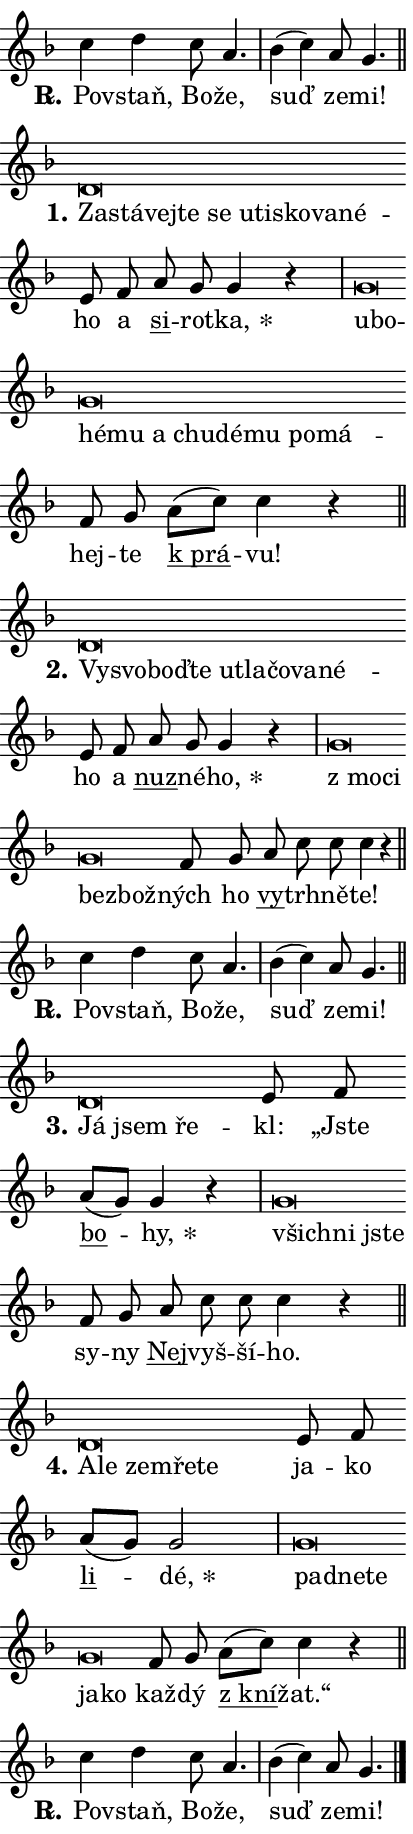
\version "2.24.0"
\header { tagline = "" }
\paper {
  indent = 0\cm
  top-margin = 0\cm
  right-margin = 0.13\cm % to fit lyric hyphens
  bottom-margin = 0\cm
  left-margin = 0\cm
  paper-width = 7\cm
  page-breaking = #ly:one-page-breaking
  system-system-spacing.basic-distance = #11
  score-system-spacing.basic-distance = #11
  ragged-last = ##f
}


%% Author: Thomas Morley
%% https://lists.gnu.org/archive/html/lilypond-user/2020-05/msg00002.html
#(define (line-position grob)
"Returns position of @var[grob} in current system:
   @code{'start}, if at first time-step
   @code{'end}, if at last time-step
   @code{'middle} otherwise
"
  (let* ((col (ly:item-get-column grob))
         (ln (ly:grob-object col 'left-neighbor))
         (rn (ly:grob-object col 'right-neighbor))
         (col-to-check-left (if (ly:grob? ln) ln col))
         (col-to-check-right (if (ly:grob? rn) rn col))
         (break-dir-left
           (and
             (ly:grob-property col-to-check-left 'non-musical #f)
             (ly:item-break-dir col-to-check-left)))
         (break-dir-right
           (and
             (ly:grob-property col-to-check-right 'non-musical #f)
             (ly:item-break-dir col-to-check-right))))
        (cond ((eqv? 1 break-dir-left) 'start)
              ((eqv? -1 break-dir-right) 'end)
              (else 'middle))))

#(define (tranparent-at-line-position vctor)
  (lambda (grob)
  "Relying on @code{line-position} select the relevant enry from @var{vctor}.
Used to determine transparency,"
    (case (line-position grob)
      ((end) (not (vector-ref vctor 0)))
      ((middle) (not (vector-ref vctor 1)))
      ((start) (not (vector-ref vctor 2))))))

noteHeadBreakVisibility =
#(define-music-function (break-visibility)(vector?)
"Makes @code{NoteHead}s transparent relying on @var{break-visibility}"
#{
  \override NoteHead.transparent =
    #(tranparent-at-line-position break-visibility)
#})

#(define delete-ledgers-for-transparent-note-heads
  (lambda (grob)
    "Reads whether a @code{NoteHead} is transparent.
If so this @code{NoteHead} is removed from @code{'note-heads} from
@var{grob}, which is supposed to be @code{LedgerLineSpanner}.
As a result ledgers are not printed for this @code{NoteHead}"
    (let* ((nhds-array (ly:grob-object grob 'note-heads))
           (nhds-list
             (if (ly:grob-array? nhds-array)
                 (ly:grob-array->list nhds-array)
                 '()))
           ;; Relies on the transparent-property being done before
           ;; Staff.LedgerLineSpanner.after-line-breaking is executed.
           ;; This is fragile ...
           (to-keep
             (remove
               (lambda (nhd)
                 (ly:grob-property nhd 'transparent #f))
               nhds-list)))
      ;; TODO find a better method to iterate over grob-arrays, similiar
      ;; to filter/remove etc for lists
      ;; For now rebuilt from scratch
      (set! (ly:grob-object grob 'note-heads)  '())
      (for-each
        (lambda (nhd)
          (ly:pointer-group-interface::add-grob grob 'note-heads nhd))
        to-keep))))

squashNotes = {
  \override NoteHead.X-extent = #'(-0.2 . 0.2)
  \override NoteHead.Y-extent = #'(-0.75 . 0)
  \override NoteHead.stencil =
    #(lambda (grob)
       (let ((pos (ly:grob-property grob 'staff-position)))
         (begin
           (if (< pos -7) (display "ERROR: Lower brevis then expected\n") (display "OK: Expected brevis position\n"))
           (if (<= pos -6) ly:text-interface::print ly:note-head::print))))
}
unSquashNotes = {
  \revert NoteHead.X-extent
  \revert NoteHead.Y-extent
  \revert NoteHead.stencil
}

hideNotes = \noteHeadBreakVisibility #begin-of-line-visible
unHideNotes = \noteHeadBreakVisibility #all-visible

% work-around for resetting accidentals
% https://lilypond.org/doc/v2.23/Documentation/notation/displaying-rhythms#unmetered-music
cadenzaMeasure = {
  \cadenzaOff
  \partial 1024 s1024
  \cadenzaOn
}

#(define-markup-command (accent layout props text) (markup?)
  "Underline accented syllable"
  (interpret-markup layout props
    #{\markup \override #'(offset . 4.3) \underline { #text }#}))

responsum = \markup \concat {
  "R" \hspace #-1.05 \path #0.1 #'((moveto 0 0.07) (lineto 0.9 0.8)) \hspace #0.05 "."
}

spaceSize = #0.6828661417322834 % exact space size for TeX Gyre Schola

\layout {
  \context {
    \Staff
    \remove "Time_signature_engraver"
    \override LedgerLineSpanner.after-line-breaking = #delete-ledgers-for-transparent-note-heads
  }
  \context {
    \Lyrics {
      \override LyricSpace.minimum-distance = \spaceSize
      \override LyricText.font-name = #"TeX Gyre Schola"
      \override LyricText.font-size = 1
      \override StanzaNumber.font-name = #"TeX Gyre Schola Bold"
      \override StanzaNumber.font-size = 1
    }
  }
  \context {
    \Score 
    \override NoteHead.text =
      #(lambda (grob) 
        (let ((pos (ly:grob-property grob 'staff-position)))
          #{\markup {
            \combine
              \halign #-0.55 \raise #(if (= pos -6) 0 0.5) \override #'(thickness . 2) \draw-line #'(3.2 . 0)
              \musicglyph "noteheads.sM1"
          }#}))
  }
}

% magnetic-lyrics.ily
%
%   written by
%     Jean Abou Samra <jean@abou-samra.fr>
%     Werner Lemberg <wl@gnu.org>
%
%   adapted by
%     Jiri Hon <jiri.hon@gmail.com>
%
% Version 2022-Apr-15

% https://www.mail-archive.com/lilypond-user@gnu.org/msg149350.html

#(define (Left_hyphen_pointer_engraver context)
   "Collect syllable-hyphen-syllable occurrences in lyrics and store
them in properties.  This engraver only looks to the left.  For
example, if the lyrics input is @code{foo -- bar}, it does the
following.

@itemize @bullet
@item
Set the @code{text} property of the @code{LyricHyphen} grob between
@q{foo} and @q{bar} to @code{foo}.

@item
Set the @code{left-hyphen} property of the @code{LyricText} grob with
text @q{foo} to the @code{LyricHyphen} grob between @q{foo} and
@q{bar}.
@end itemize

Use this auxiliary engraver in combination with the
@code{lyric-@/text::@/apply-@/magnetic-@/offset!} hook."
   (let ((hyphen #f)
         (text #f))
     (make-engraver
      (acknowledgers
       ((lyric-syllable-interface engraver grob source-engraver)
        (set! text grob)))
      (end-acknowledgers
       ((lyric-hyphen-interface engraver grob source-engraver)
        ;(when (not (grob::has-interface grob 'lyric-space-interface))
          (set! hyphen grob)));)
      ((stop-translation-timestep engraver)
       (when (and text hyphen)
         (ly:grob-set-object! text 'left-hyphen hyphen))
       (set! text #f)
       (set! hyphen #f)))))

#(define (lyric-text::apply-magnetic-offset! grob)
   "If the space between two syllables is less than the value in
property @code{LyricText@/.details@/.squash-threshold}, move the right
syllable to the left so that it gets concatenated with the left
syllable.

Use this function as a hook for
@code{LyricText@/.after-@/line-@/breaking} if the
@code{Left_@/hyphen_@/pointer_@/engraver} is active."
   (let ((hyphen (ly:grob-object grob 'left-hyphen #f)))
     (when hyphen
       (let ((left-text (ly:spanner-bound hyphen LEFT)))
         (when (grob::has-interface left-text 'lyric-syllable-interface)
           (let* ((common (ly:grob-common-refpoint grob left-text X))
                  (this-x-ext (ly:grob-extent grob common X))
                  (left-x-ext
                   (begin
                     ;; Trigger magnetism for left-text.
                     (ly:grob-property left-text 'after-line-breaking)
                     (ly:grob-extent left-text common X)))
                  ;; `delta` is the gap width between two syllables.
                  (delta (- (interval-start this-x-ext)
                            (interval-end left-x-ext)))
                  (details (ly:grob-property grob 'details))
                  (threshold (assoc-get 'squash-threshold details 0.2)))
             (when (< delta threshold)
               (let* (;; We have to manipulate the input text so that
                      ;; ligatures crossing syllable boundaries are not
                      ;; disabled.  For languages based on the Latin
                      ;; script this is essentially a beautification.
                      ;; However, for non-Western scripts it can be a
                      ;; necessity.
                      (lt (ly:grob-property left-text 'text))
                      (rt (ly:grob-property grob 'text))
                      (is-space (grob::has-interface hyphen 'lyric-space-interface))
                      (space (if is-space " " ""))
                      (extra-delta (if is-space spaceSize 0))
                      ;; Append new syllable.
                      (ltrt-space (if (and (string? lt) (string? rt))
                                (string-append lt space rt)
                                (make-concat-markup (list lt space rt))))
                      ;; Right-align `ltrt` to the right side.
                      (ltrt-space-markup (grob-interpret-markup
                               grob
                               (make-translate-markup
                                (cons (interval-length this-x-ext) 0)
                                (make-right-align-markup ltrt-space)))))
                 (begin
                   ;; Don't print `left-text`.
                   (ly:grob-set-property! left-text 'stencil #f)
                   ;; Set text and stencil (which holds all collected
                   ;; syllables so far) and shift it to the left.
                   (ly:grob-set-property! grob 'text ltrt-space)
                   (ly:grob-set-property! grob 'stencil ltrt-space-markup)
                   (ly:grob-translate-axis! grob (- (- delta extra-delta)) X))))))))))


#(define (lyric-hyphen::displace-bounds-first grob)
   ;; Make very sure this callback isn't triggered too early.
   (let ((left (ly:spanner-bound grob LEFT))
         (right (ly:spanner-bound grob RIGHT)))
     (ly:grob-property left 'after-line-breaking)
     (ly:grob-property right 'after-line-breaking)
     (ly:lyric-hyphen::print grob)))

squashThreshold = #0.4

\layout {
  \context {
    \Lyrics
    \consists #Left_hyphen_pointer_engraver
    \override LyricText.after-line-breaking =
      #lyric-text::apply-magnetic-offset!
    \override LyricHyphen.stencil = #lyric-hyphen::displace-bounds-first
    \override LyricText.details.squash-threshold = \squashThreshold
    \override LyricHyphen.minimum-distance = 0
    \override LyricHyphen.minimum-length = \squashThreshold
  }
}

squashText = \override LyricText.details.squash-threshold = 9999
unSquashText = \override LyricText.details.squash-threshold = \squashThreshold

leftText = \override LyricText.self-alignment-X = #LEFT
unLeftText = \revert LyricText.self-alignment-X

starOffset = #(lambda (grob) 
                (let ((x_offset (ly:self-alignment-interface::aligned-on-x-parent grob)))
                  (if (= x_offset 0) 0 (+ x_offset 1.2))))

star = #(define-music-function (syllable)(string?)
"Append star separator at the end of a syllable"
#{
  \once \override LyricText.X-offset = #starOffset
  \lyricmode { \markup {
    #syllable
    \override #'((font-name . "TeX Gyre Schola Bold")) \hspace #0.2 \lower #0.65 \larger "*"
  } }
#})

starAccent = #(define-music-function (syllable)(string?)
"Append star separator at the end of a syllable and make accent"
#{
  \once \override LyricText.X-offset = #starOffset
  \lyricmode { \markup {
    \accent #syllable
    \override #'((font-name . "TeX Gyre Schola Bold")) \hspace #0.2 \lower #0.65 \larger "*"
  } }
#})

breath = #(define-music-function (syllable)(string?)
"Append breathing indicator at the end of a syllable"
#{
  \lyricmode { \markup { #syllable "+" } }
#})

optionalBreath = #(define-music-function (syllable)(string?)
"Append optional breathing indicator at the end of a syllable"
#{
  \lyricmode { \markup { #syllable "(+)" } }
#})


\score {
    <<
        \new Voice = "melody" { \cadenzaOn \key f \major \relative { c''4 d c8 a4. \cadenzaMeasure \bar "|" bes4( c) a8 g4. \cadenzaMeasure \bar "||" \break } }
        \new Lyrics \lyricsto "melody" { \lyricmode { \set stanza = \responsum
Po -- vstaň, Bo -- že, suď ze -- mi! } }
    >>
    \layout {}
}

\score {
    <<
        \new Voice = "melody" { \cadenzaOn \key f \major \relative { \squashNotes d'\breve*1/16 \hideNotes \breve*1/16 \bar "" \breve*1/16 \bar "" \breve*1/16 \bar "" \breve*1/16 \bar "" \breve*1/16 \bar "" \breve*1/16 \bar "" \breve*1/16 \bar "" \breve*1/16 \breve*1/16 \bar "" \unHideNotes \unSquashNotes e8 f \bar "" a g g4 r \cadenzaMeasure \bar "|" \squashNotes g\breve*1/16 \hideNotes \breve*1/16 \bar "" \breve*1/16 \bar "" \breve*1/16 \bar "" \breve*1/16 \bar "" \breve*1/16 \bar "" \breve*1/16 \bar "" \breve*1/16 \bar "" \breve*1/16 \breve*1/16 \bar "" \unHideNotes \unSquashNotes f8 g \bar "" a[( c)] c4 r \cadenzaMeasure \bar "||" \break } }
        \new Lyrics \lyricsto "melody" { \lyricmode { \set stanza = "1."
\leftText Za -- \squashText stá -- vej -- te se u -- ti -- sko -- va -- né -- \unLeftText \unSquashText ho a \markup \accent si -- rot -- \star ka, \leftText u -- \squashText bo -- hé -- mu a chu -- dé -- mu po -- má -- \unLeftText \unSquashText hej -- te \markup \accent "k prá" -- vu! } }
    >>
    \layout {}
}

\score {
    <<
        \new Voice = "melody" { \cadenzaOn \key f \major \relative { \squashNotes d'\breve*1/16 \hideNotes \breve*1/16 \bar "" \breve*1/16 \bar "" \breve*1/16 \bar "" \breve*1/16 \bar "" \breve*1/16 \bar "" \breve*1/16 \bar "" \breve*1/16 \breve*1/16 \bar "" \unHideNotes \unSquashNotes e8 f \bar "" a g g4 r \cadenzaMeasure \bar "|" \squashNotes g\breve*1/16 \hideNotes \breve*1/16 \bar "" \breve*1/16 \breve*1/16 \bar "" \unHideNotes \unSquashNotes f8 g \bar "" a c c c4 r \cadenzaMeasure \bar "||" \break } }
        \new Lyrics \lyricsto "melody" { \lyricmode { \set stanza = "2."
\leftText Vy -- \squashText svo -- bo -- ďte u -- tla -- čo -- va -- né -- \unLeftText \unSquashText ho a \markup \accent nuz -- né -- \star ho, \leftText "z mo" -- \squashText ci bez -- bož -- \unLeftText \unSquashText ných ho \markup \accent vy -- trh -- ně -- te! } }
    >>
    \layout {}
}

\score {
    <<
        \new Voice = "melody" { \cadenzaOn \key f \major \relative { c''4 d c8 a4. \cadenzaMeasure \bar "|" bes4( c) a8 g4. \cadenzaMeasure \bar "||" \break } }
        \new Lyrics \lyricsto "melody" { \lyricmode { \set stanza = \responsum
Po -- vstaň, Bo -- že, suď ze -- mi! } }
    >>
    \layout {}
}

\score {
    <<
        \new Voice = "melody" { \cadenzaOn \key f \major \relative { \squashNotes d'\breve*1/16 \hideNotes \breve*1/16 \breve*1/16 \bar "" \unHideNotes \unSquashNotes e8 f \bar "" a[( g)] g4 r \cadenzaMeasure \bar "|" \squashNotes g\breve*1/16 \hideNotes \breve*1/16 \breve*1/16 \bar "" \unHideNotes \unSquashNotes f8 g \bar "" a c c c4 r \cadenzaMeasure \bar "||" \break } }
        \new Lyrics \lyricsto "melody" { \lyricmode { \set stanza = "3."
\leftText Já \squashText jsem ře -- \unLeftText \unSquashText kl: „Jste \markup \accent bo -- \star hy, \leftText všich -- \squashText ni jste \unLeftText \unSquashText sy -- ny \markup \accent Nej -- vyš -- ší -- ho. } }
    >>
    \layout {}
}

\score {
    <<
        \new Voice = "melody" { \cadenzaOn \key f \major \relative { \squashNotes d'\breve*1/16 \hideNotes \breve*1/16 \bar "" \breve*1/16 \bar "" \breve*1/16 \breve*1/16 \bar "" \unHideNotes \unSquashNotes e8 f \bar "" a[( g)] g2 \cadenzaMeasure \bar "|" \squashNotes g\breve*1/16 \hideNotes \breve*1/16 \bar "" \breve*1/16 \bar "" \breve*1/16 \breve*1/16 \bar "" \unHideNotes \unSquashNotes f8 g \bar "" a[( c)] c4 r \cadenzaMeasure \bar "||" \break } }
        \new Lyrics \lyricsto "melody" { \lyricmode { \set stanza = "4."
\leftText A -- \squashText le ze -- mře -- te \unLeftText \unSquashText ja -- ko \markup \accent li -- \star dé, \leftText pad -- \squashText ne -- te ja -- ko \unLeftText \unSquashText kaž -- dý \markup \accent "z kní" -- žat.“ } }
    >>
    \layout {}
}

\score {
    <<
        \new Voice = "melody" { \cadenzaOn \key f \major \relative { c''4 d c8 a4. \cadenzaMeasure \bar "|" bes4( c) a8 g4. \cadenzaMeasure \bar "||" \break } \bar "|." }
        \new Lyrics \lyricsto "melody" { \lyricmode { \set stanza = \responsum
Po -- vstaň, Bo -- že, suď ze -- mi! } }
    >>
    \layout {}
}
